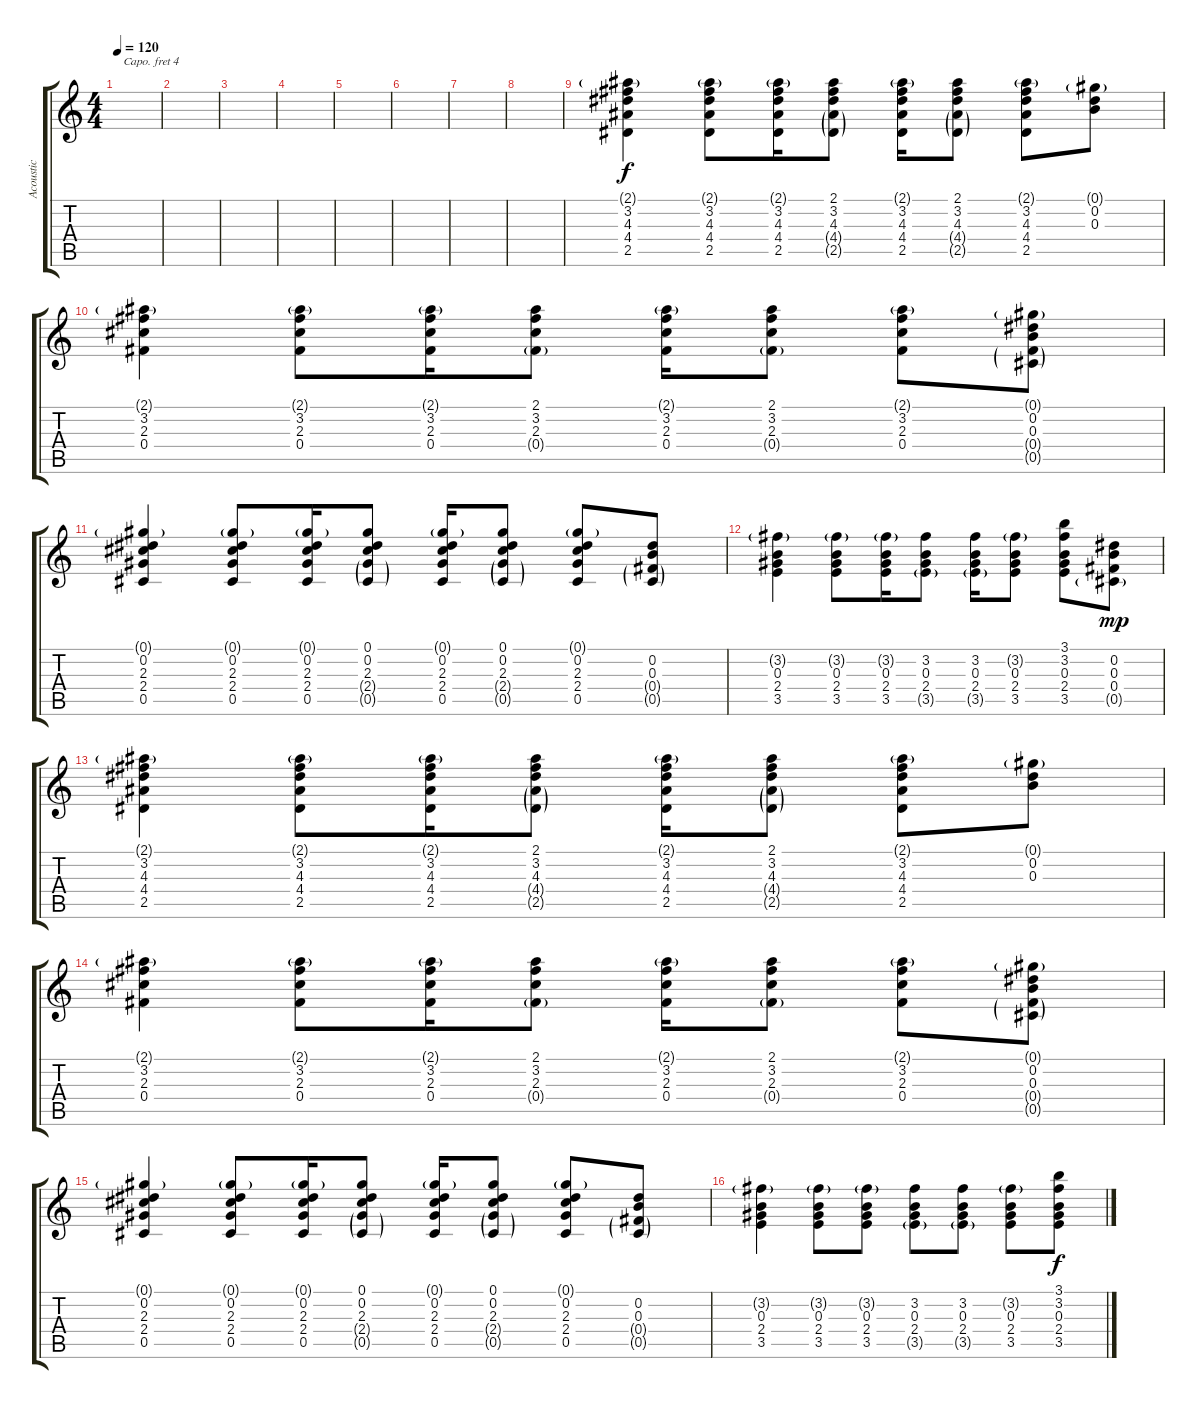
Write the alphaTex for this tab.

\track ("Acoustic" "Acoustic") {instrument acousticguitarsteel}
\staff {score tabs}
\capo 4
\tuning (E4 B3 G3 D3 A2 E2) {hide}
\ts (4 4)
\tempo 120
\clef g2
\ks c
|
|
|
|
|
|
|
|
(2.1{g} 3.2 4.3 4.4 2.5).4 (2.1{g} 3.2 4.3 4.4 2.5).8 (2.1{g} 3.2 4.3 4.4 2.5).16 (2.1 3.2 4.3 4.4{g} 2.5{g}).8 (2.1{g} 3.2 4.3 4.4 2.5).16 (2.1 3.2 4.3 4.4{g} 2.5{g}).8 (2.1{g} 3.2 4.3 4.4 2.5).8 (0.1{g} 0.2 0.3).8 |
(2.1{g} 3.2 2.3 0.4).4 (2.1{g} 3.2 2.3 0.4).8 (2.1{g} 3.2 2.3 0.4).16 (2.1 3.2 2.3 0.4{g}).8 (2.1{g} 3.2 2.3 0.4).16 (2.1 3.2 2.3 0.4{g}).8 (2.1{g} 3.2 2.3 0.4).8 (0.1{g} 0.2 0.3 0.4{g} 0.5{g}).8 |
(0.1{g} 0.2 2.3 2.4 0.5).4 (0.1{g} 0.2 2.3 2.4 0.5).8 (0.1{g} 0.2 2.3 2.4 0.5).16 (0.1 0.2 2.3 2.4{g} 0.5{g}).8 (0.1{g} 0.2 2.3 2.4 0.5).16 (0.1 0.2 2.3 2.4{g} 0.5{g}).8 (0.1{g} 0.2 2.3 2.4 0.5).8 (0.2 0.3 0.4{g} 0.5{g}).8 |
(3.2{g} 0.3 2.4 3.5).4 (3.2{g} 0.3 2.4 3.5).8 (3.2{g} 0.3 2.4 3.5).16 (3.2 0.3 2.4 3.5{g}).8 (3.2 0.3 2.4 3.5{g}).16 (3.2{g} 0.3 2.4 3.5).8 (3.1 3.2 0.3 2.4 3.5).8{dy f} (0.2 0.3 0.4 0.5{g}).8{dy mp} |
(2.1{g} 3.2 4.3 4.4 2.5).4 (2.1{g} 3.2 4.3 4.4 2.5).8 (2.1{g} 3.2 4.3 4.4 2.5).16 (2.1 3.2 4.3 4.4{g} 2.5{g}).8 (2.1{g} 3.2 4.3 4.4 2.5).16 (2.1 3.2 4.3 4.4{g} 2.5{g}).8 (2.1{g} 3.2 4.3 4.4 2.5).8 (0.1{g} 0.2 0.3).8 |
(2.1{g} 3.2 2.3 0.4).4 (2.1{g} 3.2 2.3 0.4).8 (2.1{g} 3.2 2.3 0.4).16 (2.1 3.2 2.3 0.4{g}).8 (2.1{g} 3.2 2.3 0.4).16 (2.1 3.2 2.3 0.4{g}).8 (2.1{g} 3.2 2.3 0.4).8 (0.1{g} 0.2 0.3 0.4{g} 0.5{g}).8 |
(0.1{g} 0.2 2.3 2.4 0.5).4 (0.1{g} 0.2 2.3 2.4 0.5).8 (0.1{g} 0.2 2.3 2.4 0.5).16 (0.1 0.2 2.3 2.4{g} 0.5{g}).8 (0.1{g} 0.2 2.3 2.4 0.5).16 (0.1 0.2 2.3 2.4{g} 0.5{g}).8 (0.1{g} 0.2 2.3 2.4 0.5).8 (0.2 0.3 0.4{g} 0.5{g}).8 |
(3.2{g} 0.3 2.4 3.5).4 (3.2{g} 0.3 2.4 3.5).8 (3.2{g} 0.3 2.4 3.5).8 (3.2 0.3 2.4 3.5{g}).8 (3.2 0.3 2.4 3.5{g}).8 (3.2{g} 0.3 2.4 3.5).8 (3.1 3.2 0.3 2.4 3.5).8{dy f}
